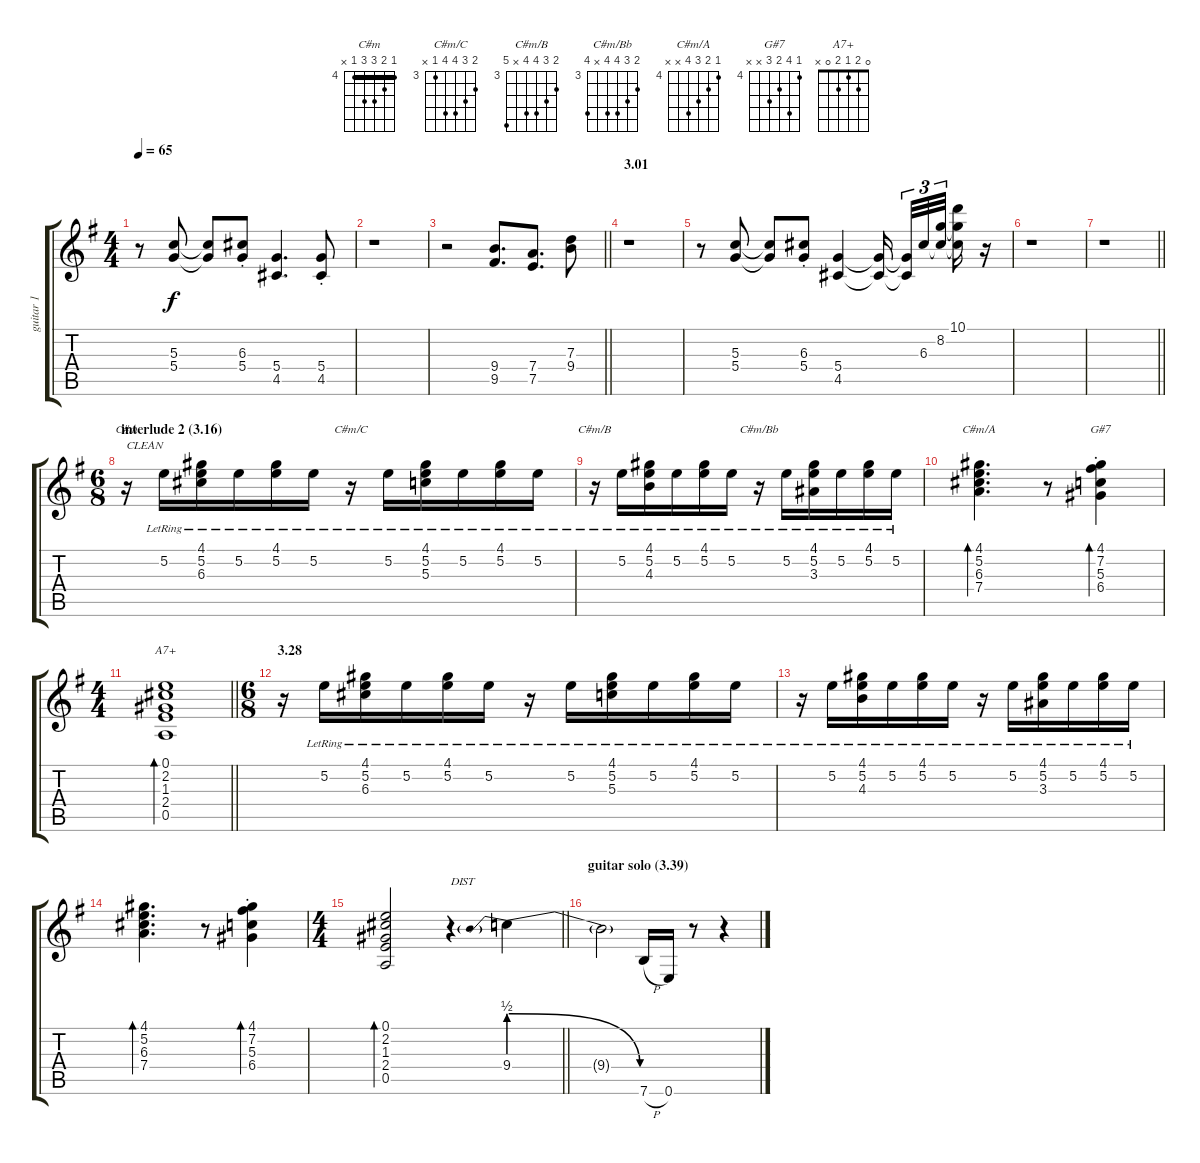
\track ("guitar 1" "guitar 1") {instrument electricguitarjazz}
\staff {score tabs}
\tuning (E4 B3 G3 D3 A2 E2) {hide}
\chord ("C#m" 4 5 6 6 4 x) {firstfret 4 barre 4}
\chord ("C#m/C" 4 5 6 6 3 x) {firstfret 3}
\chord ("C#m/B" 4 5 6 6 x 7) {firstfret 3}
\chord ("C#m/Bb" 4 5 6 6 x 6) {firstfret 3}
\chord ("C#m/A" 4 5 6 7 x x) {firstfret 4}
\chord ("G#7" 4 7 5 6 x x) {firstfret 4}
\chord ("A7+" 0 2 1 2 0 x)
\ts (4 4)
\tempo 65
\clef g2
\ks g
r.8{dy f} (5.3 5.4).8 (5.3{t} 5.4{t}).8 (6.3{st} 5.4{st}).8 (5.4 4.5).4{d} (5.4{st} 4.5{st}).8 |
r.1 |
\barLineRight lightlight
r.2 (9.4 9.5).8{d} (7.4 7.5).8{d} (7.3 9.4).8 |
\section ("" "3.01")
r.1 |
r.8 (5.3 5.4).8 (5.3{t} 5.4{t}).8 (6.3{st} 5.4{st}).8 (5.4 4.5).4 (5.4{t} 4.5{t}).16{beam splitsecondary} (5.4{t} 4.5{t}).32{tu (3 2)} 6.3.32{tu (3 2)} (8.2 6.3{t}).32{tu (3 2) beam splitsecondary} (10.1 8.2{t} 6.3{t}).16 r.16 |
r.1 |
\barLineRight lightlight
r.1 |
\ts (6 8)
\section ("" "interlude 2 (3.16)")
r.16{ch "C#m" txt "CLEAN" instrument electricguitarjazz} 5.2{lr}.16 (4.1{lr} 5.2{lr} 6.3{lr}).16 5.2{lr}.16 (4.1{lr} 5.2{lr}).16 5.2{lr}.16 r.16{ch "C#m/C"} 5.2{lr}.16 (4.1{lr} 5.2{lr} 5.3{lr}).16 5.2{lr}.16 (4.1{lr} 5.2{lr}).16 5.2{lr}.16 |
r.16{ch "C#m/B"} 5.2{lr}.16 (4.1{lr} 5.2{lr} 4.3{lr}).16 5.2{lr}.16 (4.1{lr} 5.2{lr}).16 5.2{lr}.16 r.16{ch "C#m/Bb"} 5.2{lr}.16 (4.1{lr} 5.2{lr} 3.3{lr}).16 5.2{lr}.16 (4.1{lr} 5.2{lr}).16 5.2{lr}.16 |
(4.1 5.2 6.3 7.4).4{d bd 60 ch "C#m/A"} r.8 (4.1{st} 7.2{st} 5.3{st} 6.4{st}).4{bd 60 ch "G#7"} |
\ts (4 4)
\barLineRight lightlight
(0.1 2.2 1.3 2.4 0.5).1{bd 60 ch "A7+"} |
\ts (6 8)
\section ("" "3.28")
r.16 5.2{lr}.16 (4.1{lr} 5.2{lr} 6.3{lr}).16 5.2{lr}.16 (4.1{lr} 5.2{lr}).16 5.2{lr}.16 r.16 5.2{lr}.16 (4.1{lr} 5.2{lr} 5.3{lr}).16 5.2{lr}.16 (4.1{lr} 5.2{lr}).16 5.2{lr}.16 |
r.16 5.2{lr}.16 (4.1{lr} 5.2{lr} 4.3{lr}).16 5.2{lr}.16 (4.1{lr} 5.2{lr}).16 5.2{lr}.16 r.16 5.2{lr}.16 (4.1{lr} 5.2{lr} 3.3{lr}).16 5.2{lr}.16 (4.1{lr} 5.2{lr}).16 5.2{lr}.16 |
(4.1 5.2 6.3 7.4).4{d bd 60} r.8 (4.1{st} 7.2{st} 5.3{st} 6.4{st}).4{bd 60} |
\ts (4 4)
\barLineRight lightlight
(0.1 2.2 1.3 2.4 0.5).2{bd 60} r.4{txt "DIST" instrument distortionguitar} 9.4{be (prebendrelease 0 2 60 0)}.4 |
\section ("" "guitar solo (3.39)")
9.4{t}.2 7.6{h}.16 0.6.16 r.8 r.4
